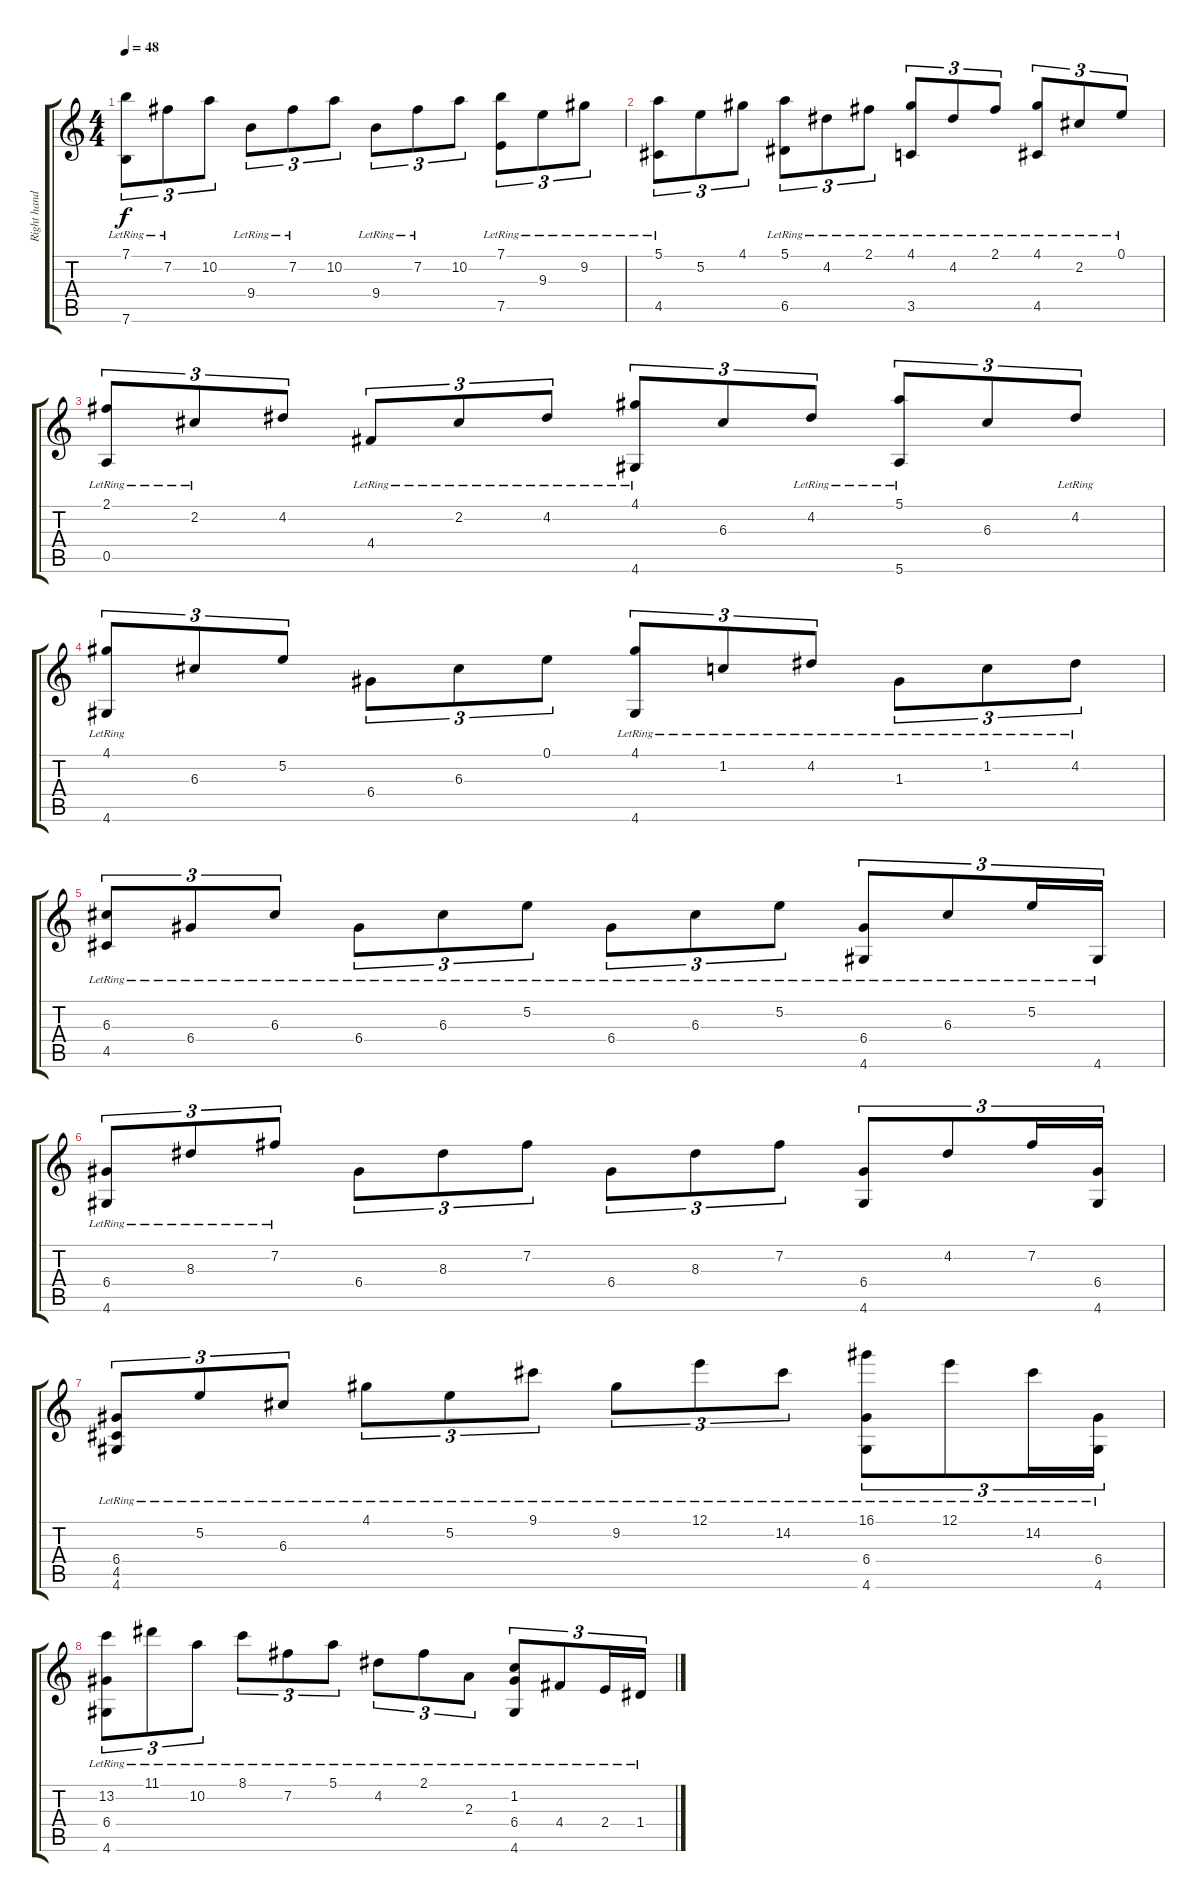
\track ("Right hand" "Right hand") {instrument acousticguitarnylon}
\staff {score tabs}
\tuning (E4 B3 G3 D3 A2 E2) {hide}
\ts (4 4)
\tempo 48
\clef g2
\ks c
(7.1{lr} 7.6{lr}).8{tu (3 2) dy f} 7.2{lr}.8{tu (3 2)} 10.2.8{tu (3 2)} 9.4{lr}.8{tu (3 2)} 7.2{lr}.8{tu (3 2)} 10.2.8{tu (3 2)} 9.4{lr}.8{tu (3 2)} 7.2{lr}.8{tu (3 2)} 10.2.8{tu (3 2)} (7.1{lr} 7.5{lr}).8{tu (3 2)} 9.3{lr}.8{tu (3 2)} 9.2{lr}.8{tu (3 2)} |
(5.1{lr} 4.5{lr}).8{tu (3 2)} 5.2.8{tu (3 2)} 4.1.8{tu (3 2)} (5.1{lr} 6.5{lr}).8{tu (3 2)} 4.2{lr}.8{tu (3 2)} 2.1{lr}.8{tu (3 2)} (4.1{lr} 3.5{lr}).8{tu (3 2)} 4.2{lr}.8{tu (3 2)} 2.1{lr}.8{tu (3 2)} (4.1{lr} 4.5{lr}).8{tu (3 2)} 2.2{lr}.8{tu (3 2)} 0.1{lr}.8{tu (3 2)} |
(2.1{lr} 0.5{lr}).8{tu (3 2)} 2.2{lr}.8{tu (3 2)} 4.2.8{tu (3 2)} 4.4{lr}.8{tu (3 2)} 2.2{lr}.8{tu (3 2)} 4.2{lr}.8{tu (3 2)} (4.1{lr} 4.6{lr}).8{tu (3 2)} 6.3.8{tu (3 2)} 4.2{lr}.8{tu (3 2)} (5.1{lr} 5.6{lr}).8{tu (3 2)} 6.3.8{tu (3 2)} 4.2{lr}.8{tu (3 2)} |
(4.1{lr} 4.6{lr}).8{tu (3 2)} 6.3.8{tu (3 2)} 5.2.8{tu (3 2)} 6.4.8{tu (3 2)} 6.3.8{tu (3 2)} 0.1.8{tu (3 2)} (4.1{lr} 4.6{lr}).8{tu (3 2)} 1.2{lr}.8{tu (3 2)} 4.2{lr}.8{tu (3 2)} 1.3{lr}.8{tu (3 2)} 1.2{lr}.8{tu (3 2)} 4.2{lr}.8{tu (3 2)} |
(6.3{lr} 4.5{lr}).8{tu (3 2)} 6.4{lr}.8{tu (3 2)} 6.3{lr}.8{tu (3 2)} 6.4{lr}.8{tu (3 2)} 6.3{lr}.8{tu (3 2)} 5.2{lr}.8{tu (3 2)} 6.4{lr}.8{tu (3 2)} 6.3{lr}.8{tu (3 2)} 5.2{lr}.8{tu (3 2)} (6.4{lr} 4.6{lr}).8{tu (3 2)} 6.3{lr}.8{tu (3 2)} 5.2{lr}.16{tu (3 2)} 4.6{lr}.16{tu (3 2)} |
(6.4{lr} 4.6{lr}).8{tu (3 2)} 8.3{lr}.8{tu (3 2)} 7.2{lr}.8{tu (3 2)} 6.4.8{tu (3 2)} 8.3.8{tu (3 2)} 7.2.8{tu (3 2)} 6.4.8{tu (3 2)} 8.3.8{tu (3 2)} 7.2.8{tu (3 2)} (6.4 4.6).8{tu (3 2)} 4.2.8{tu (3 2)} 7.2.16{tu (3 2)} (6.4 4.6).16{tu (3 2)} |
(6.4{lr} 4.5{lr} 4.6{lr}).8{tu (3 2)} 5.2{lr}.8{tu (3 2)} 6.3{lr}.8{tu (3 2)} 4.1{lr}.8{tu (3 2)} 5.2{lr}.8{tu (3 2)} 9.1{lr}.8{tu (3 2)} 9.2{lr}.8{tu (3 2)} 12.1{lr}.8{tu (3 2)} 14.2{lr}.8{tu (3 2)} (16.1{lr} 6.4{lr} 4.6{lr}).8{tu (3 2)} 12.1{lr}.8{tu (3 2)} 14.2{lr}.16{tu (3 2)} (6.4{lr} 4.6{lr}).16{tu (3 2)} |
(13.2{lr} 6.4{lr} 4.6{lr}).8{tu (3 2)} 11.1{lr}.8{tu (3 2)} 10.2{lr}.8{tu (3 2)} 8.1{lr}.8{tu (3 2)} 7.2{lr}.8{tu (3 2)} 5.1{lr}.8{tu (3 2)} 4.2{lr}.8{tu (3 2)} 2.1{lr}.8{tu (3 2)} 2.3{lr}.8{tu (3 2)} (1.2{lr} 6.4{lr} 4.6{lr}).8{tu (3 2)} 4.4{lr}.8{tu (3 2)} 2.4{lr}.16{tu (3 2)} 1.4{lr}.16{tu (3 2)}
